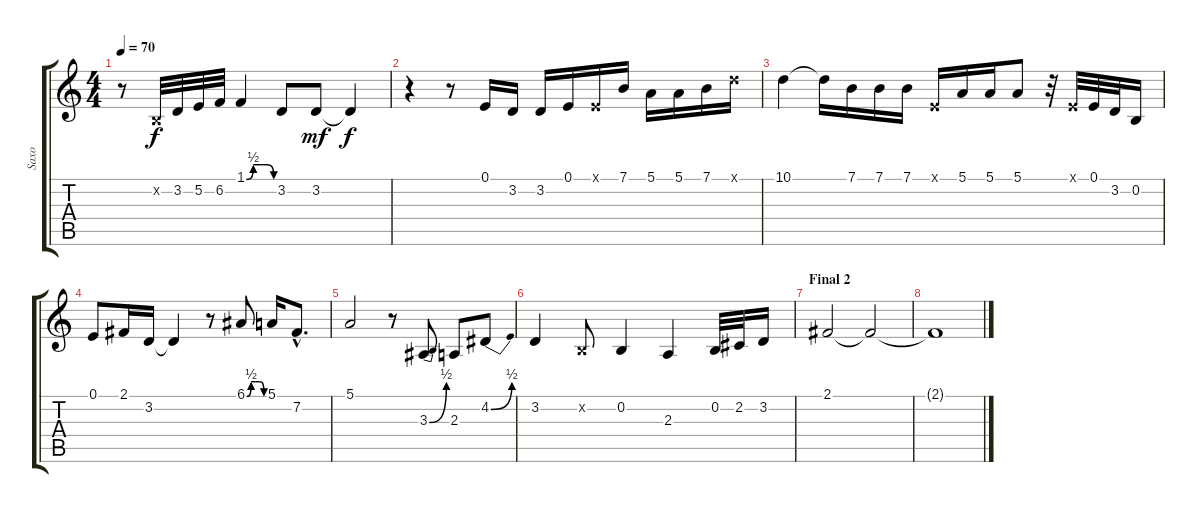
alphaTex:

\track ("Saxo" "Saxo") {instrument altosax}
\staff {score tabs}
\tuning (E4 B3 G3 D3 A2 E2) {hide}
\ts (4 4)
\tempo 70
\clef g2
\ks c
r.8{dy f} 0.2{x}.32 3.2.32 5.2.32 6.2.32 1.1{be (custom 0 0 15 2 30 2 45 2 60 0)}.4 3.2.8 3.2.8{dy mf} 3.2{t}.4{dy f} |
r.4 r.8 0.1.16 3.2.16 3.2.16 0.1.16 0.1{x}.16 7.1.16 5.1.16 5.1.16 7.1.16 10.1{x}.16 |
10.1.4 10.1{t}.16 7.1.16 7.1.16 7.1.16 0.1{x}.16 5.1.16 5.1.16 5.1.8 r.32 0.1{x}.32 0.1.32 3.2.32 0.2.16 |
0.1.8 2.1.16 3.2.16 3.2{t}.4 r.8 6.1{be (custom 0 0 15 2 30 2 45 2 60 0)}.8 5.1.16 7.2{hac}.8{d} |
5.1.2 r.8 3.3{be (bend 0 0 60 2)}.8 2.3.8 4.2{be (bend 0 0 60 2)}.8 |
3.2.4 0.2{x}.8 0.2.4 2.3.4 0.2.32 2.2.32 3.2.16 |
\section ("" "Final 2")
2.1.2 2.1{t}.2{volume 0} |
2.1{t}.1
